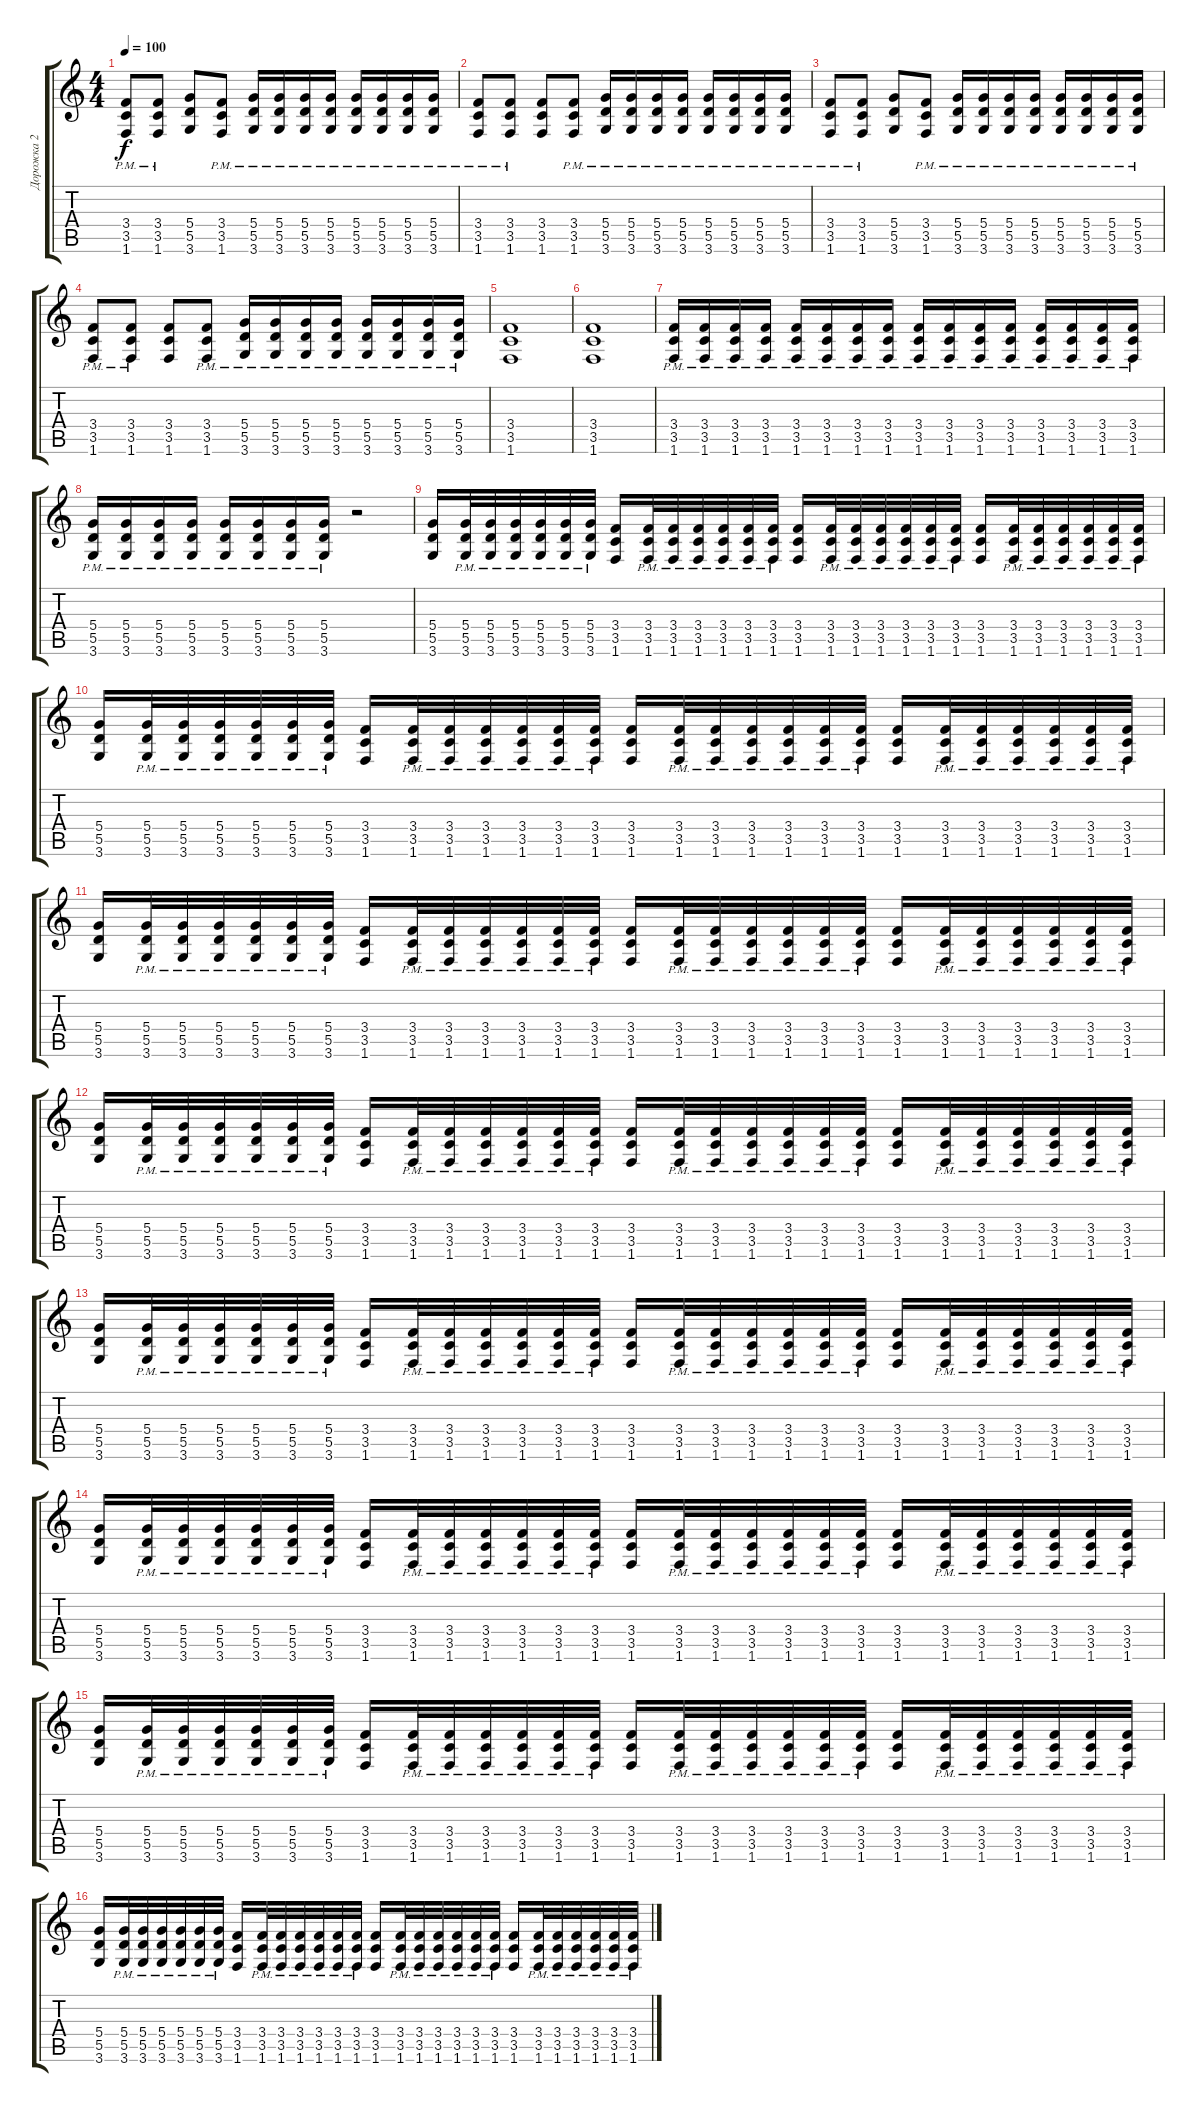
\track ("Дорожка 2" "Дорожка 2") {instrument overdrivenguitar}
\staff {score tabs}
\tuning (E4 B3 G3 D3 A2 E2) {hide}
\ts (4 4)
\tempo 100
\clef g2
\ks c
(3.4{pm} 3.5{pm} 1.6{pm}).8{dy f} (3.4{pm} 3.5{pm} 1.6{pm}).8 (5.4 5.5 3.6).8 (3.4 3.5 1.6{pm}).8 (5.4{pm} 5.5{pm} 3.6{pm}).16 (5.4{pm} 5.5{pm} 3.6{pm}).16 (5.4{pm} 5.5{pm} 3.6{pm}).16 (5.4{pm} 5.5{pm} 3.6{pm}).16 (5.4{pm} 5.5{pm} 3.6{pm}).16 (5.4{pm} 5.5{pm} 3.6{pm}).16 (5.4{pm} 5.5{pm} 3.6{pm}).16 (5.4{pm} 5.5{pm} 3.6{pm}).16 |
(3.4{pm} 3.5{pm} 1.6{pm}).8 (3.4{pm} 3.5{pm} 1.6{pm}).8 (3.4 3.5 1.6).8 (3.4 3.5 1.6{pm}).8 (5.4{pm} 5.5{pm} 3.6{pm}).16 (5.4{pm} 5.5{pm} 3.6{pm}).16 (5.4{pm} 5.5{pm} 3.6{pm}).16 (5.4{pm} 5.5{pm} 3.6{pm}).16 (5.4{pm} 5.5{pm} 3.6{pm}).16 (5.4{pm} 5.5{pm} 3.6{pm}).16 (5.4{pm} 5.5{pm} 3.6{pm}).16 (5.4{pm} 5.5{pm} 3.6{pm}).16 |
(3.4{pm} 3.5{pm} 1.6{pm}).8 (3.4{pm} 3.5{pm} 1.6{pm}).8 (5.4 5.5 3.6).8 (3.4 3.5 1.6{pm}).8 (5.4{pm} 5.5{pm} 3.6{pm}).16 (5.4{pm} 5.5{pm} 3.6{pm}).16 (5.4{pm} 5.5{pm} 3.6{pm}).16 (5.4{pm} 5.5{pm} 3.6{pm}).16 (5.4{pm} 5.5{pm} 3.6{pm}).16 (5.4{pm} 5.5{pm} 3.6{pm}).16 (5.4{pm} 5.5{pm} 3.6{pm}).16 (5.4{pm} 5.5{pm} 3.6{pm}).16 |
(3.4{pm} 3.5{pm} 1.6{pm}).8 (3.4{pm} 3.5{pm} 1.6{pm}).8 (3.4 3.5 1.6).8 (3.4 3.5 1.6{pm}).8 (5.4{pm} 5.5{pm} 3.6{pm}).16 (5.4{pm} 5.5{pm} 3.6{pm}).16 (5.4{pm} 5.5{pm} 3.6{pm}).16 (5.4{pm} 5.5{pm} 3.6{pm}).16 (5.4{pm} 5.5{pm} 3.6{pm}).16 (5.4{pm} 5.5{pm} 3.6{pm}).16 (5.4{pm} 5.5{pm} 3.6{pm}).16 (5.4{pm} 5.5{pm} 3.6{pm}).16 |
(3.4 3.5 1.6).1 |
(3.4 3.5 1.6).1 |
(3.4{pm} 3.5{pm} 1.6{pm}).16 (3.4{pm} 3.5{pm} 1.6{pm}).16 (3.4{pm} 3.5{pm} 1.6{pm}).16 (3.4{pm} 3.5{pm} 1.6{pm}).16 (3.4{pm} 3.5{pm} 1.6{pm}).16 (3.4{pm} 3.5{pm} 1.6{pm}).16 (3.4{pm} 3.5{pm} 1.6{pm}).16 (3.4{pm} 3.5{pm} 1.6{pm}).16 (3.4{pm} 3.5{pm} 1.6{pm}).16 (3.4{pm} 3.5{pm} 1.6{pm}).16 (3.4{pm} 3.5{pm} 1.6{pm}).16 (3.4{pm} 3.5{pm} 1.6{pm}).16 (3.4{pm} 3.5{pm} 1.6{pm}).16 (3.4{pm} 3.5{pm} 1.6{pm}).16 (3.4{pm} 3.5{pm} 1.6{pm}).16 (3.4{pm} 3.5{pm} 1.6{pm}).16 |
(5.4{pm} 5.5{pm} 3.6{pm}).16 (5.4{pm} 5.5{pm} 3.6{pm}).16 (5.4{pm} 5.5{pm} 3.6{pm}).16 (5.4{pm} 5.5{pm} 3.6{pm}).16 (5.4{pm} 5.5{pm} 3.6{pm}).16 (5.4{pm} 5.5{pm} 3.6{pm}).16 (5.4{pm} 5.5{pm} 3.6{pm}).16 (5.4{pm} 5.5{pm} 3.6{pm}).16 r.2 |
(5.4 5.5 3.6).16 (5.4 5.5 3.6{pm}).32 (5.4 5.5 3.6{pm}).32 (5.4 5.5 3.6{pm}).32 (5.4 5.5 3.6{pm}).32 (5.4 5.5 3.6{pm}).32 (5.4 5.5 3.6{pm}).32 (3.4 3.5 1.6).16 (3.4 3.5 1.6{pm}).32 (3.4 3.5 1.6{pm}).32 (3.4 3.5 1.6{pm}).32 (3.4 3.5 1.6{pm}).32 (3.4 3.5 1.6{pm}).32 (3.4 3.5 1.6{pm}).32 (3.4 3.5 1.6).16 (3.4 3.5 1.6{pm}).32 (3.4 3.5 1.6{pm}).32 (3.4 3.5 1.6{pm}).32 (3.4 3.5 1.6{pm}).32 (3.4 3.5 1.6{pm}).32 (3.4 3.5 1.6{pm}).32 (3.4 3.5 1.6).16 (3.4 3.5 1.6{pm}).32 (3.4 3.5 1.6{pm}).32 (3.4 3.5 1.6{pm}).32 (3.4 3.5 1.6{pm}).32 (3.4 3.5 1.6{pm}).32 (3.4 3.5 1.6{pm}).32 |
(5.4 5.5 3.6).16 (5.4 5.5 3.6{pm}).32 (5.4 5.5 3.6{pm}).32 (5.4 5.5 3.6{pm}).32 (5.4 5.5 3.6{pm}).32 (5.4 5.5 3.6{pm}).32 (5.4 5.5 3.6{pm}).32 (3.4 3.5 1.6).16 (3.4 3.5 1.6{pm}).32 (3.4 3.5 1.6{pm}).32 (3.4 3.5 1.6{pm}).32 (3.4 3.5 1.6{pm}).32 (3.4 3.5 1.6{pm}).32 (3.4 3.5 1.6{pm}).32 (3.4 3.5 1.6).16 (3.4 3.5 1.6{pm}).32 (3.4 3.5 1.6{pm}).32 (3.4 3.5 1.6{pm}).32 (3.4 3.5 1.6{pm}).32 (3.4 3.5 1.6{pm}).32 (3.4 3.5 1.6{pm}).32 (3.4 3.5 1.6).16 (3.4 3.5 1.6{pm}).32 (3.4 3.5 1.6{pm}).32 (3.4 3.5 1.6{pm}).32 (3.4 3.5 1.6{pm}).32 (3.4 3.5 1.6{pm}).32 (3.4 3.5 1.6{pm}).32 |
(5.4 5.5 3.6).16 (5.4 5.5 3.6{pm}).32 (5.4 5.5 3.6{pm}).32 (5.4 5.5 3.6{pm}).32 (5.4 5.5 3.6{pm}).32 (5.4 5.5 3.6{pm}).32 (5.4 5.5 3.6{pm}).32 (3.4 3.5 1.6).16 (3.4 3.5 1.6{pm}).32 (3.4 3.5 1.6{pm}).32 (3.4 3.5 1.6{pm}).32 (3.4 3.5 1.6{pm}).32 (3.4 3.5 1.6{pm}).32 (3.4 3.5 1.6{pm}).32 (3.4 3.5 1.6).16 (3.4 3.5 1.6{pm}).32 (3.4 3.5 1.6{pm}).32 (3.4 3.5 1.6{pm}).32 (3.4 3.5 1.6{pm}).32 (3.4 3.5 1.6{pm}).32 (3.4 3.5 1.6{pm}).32 (3.4 3.5 1.6).16 (3.4 3.5 1.6{pm}).32 (3.4 3.5 1.6{pm}).32 (3.4 3.5 1.6{pm}).32 (3.4 3.5 1.6{pm}).32 (3.4 3.5 1.6{pm}).32 (3.4 3.5 1.6{pm}).32 |
(5.4 5.5 3.6).16 (5.4 5.5 3.6{pm}).32 (5.4 5.5 3.6{pm}).32 (5.4 5.5 3.6{pm}).32 (5.4 5.5 3.6{pm}).32 (5.4 5.5 3.6{pm}).32 (5.4 5.5 3.6{pm}).32 (3.4 3.5 1.6).16 (3.4 3.5 1.6{pm}).32 (3.4 3.5 1.6{pm}).32 (3.4 3.5 1.6{pm}).32 (3.4 3.5 1.6{pm}).32 (3.4 3.5 1.6{pm}).32 (3.4 3.5 1.6{pm}).32 (3.4 3.5 1.6).16 (3.4 3.5 1.6{pm}).32 (3.4 3.5 1.6{pm}).32 (3.4 3.5 1.6{pm}).32 (3.4 3.5 1.6{pm}).32 (3.4 3.5 1.6{pm}).32 (3.4 3.5 1.6{pm}).32 (3.4 3.5 1.6).16 (3.4 3.5 1.6{pm}).32 (3.4 3.5 1.6{pm}).32 (3.4 3.5 1.6{pm}).32 (3.4 3.5 1.6{pm}).32 (3.4 3.5 1.6{pm}).32 (3.4 3.5 1.6{pm}).32 |
(5.4 5.5 3.6).16 (5.4 5.5 3.6{pm}).32 (5.4 5.5 3.6{pm}).32 (5.4 5.5 3.6{pm}).32 (5.4 5.5 3.6{pm}).32 (5.4 5.5 3.6{pm}).32 (5.4 5.5 3.6{pm}).32 (3.4 3.5 1.6).16 (3.4 3.5 1.6{pm}).32 (3.4 3.5 1.6{pm}).32 (3.4 3.5 1.6{pm}).32 (3.4 3.5 1.6{pm}).32 (3.4 3.5 1.6{pm}).32 (3.4 3.5 1.6{pm}).32 (3.4 3.5 1.6).16 (3.4 3.5 1.6{pm}).32 (3.4 3.5 1.6{pm}).32 (3.4 3.5 1.6{pm}).32 (3.4 3.5 1.6{pm}).32 (3.4 3.5 1.6{pm}).32 (3.4 3.5 1.6{pm}).32 (3.4 3.5 1.6).16 (3.4 3.5 1.6{pm}).32 (3.4 3.5 1.6{pm}).32 (3.4 3.5 1.6{pm}).32 (3.4 3.5 1.6{pm}).32 (3.4 3.5 1.6{pm}).32 (3.4 3.5 1.6{pm}).32 |
(5.4 5.5 3.6).16 (5.4 5.5 3.6{pm}).32 (5.4 5.5 3.6{pm}).32 (5.4 5.5 3.6{pm}).32 (5.4 5.5 3.6{pm}).32 (5.4 5.5 3.6{pm}).32 (5.4 5.5 3.6{pm}).32 (3.4 3.5 1.6).16 (3.4 3.5 1.6{pm}).32 (3.4 3.5 1.6{pm}).32 (3.4 3.5 1.6{pm}).32 (3.4 3.5 1.6{pm}).32 (3.4 3.5 1.6{pm}).32 (3.4 3.5 1.6{pm}).32 (3.4 3.5 1.6).16 (3.4 3.5 1.6{pm}).32 (3.4 3.5 1.6{pm}).32 (3.4 3.5 1.6{pm}).32 (3.4 3.5 1.6{pm}).32 (3.4 3.5 1.6{pm}).32 (3.4 3.5 1.6{pm}).32 (3.4 3.5 1.6).16 (3.4 3.5 1.6{pm}).32 (3.4 3.5 1.6{pm}).32 (3.4 3.5 1.6{pm}).32 (3.4 3.5 1.6{pm}).32 (3.4 3.5 1.6{pm}).32 (3.4 3.5 1.6{pm}).32 |
(5.4 5.5 3.6).16 (5.4 5.5 3.6{pm}).32 (5.4 5.5 3.6{pm}).32 (5.4 5.5 3.6{pm}).32 (5.4 5.5 3.6{pm}).32 (5.4 5.5 3.6{pm}).32 (5.4 5.5 3.6{pm}).32 (3.4 3.5 1.6).16 (3.4 3.5 1.6{pm}).32 (3.4 3.5 1.6{pm}).32 (3.4 3.5 1.6{pm}).32 (3.4 3.5 1.6{pm}).32 (3.4 3.5 1.6{pm}).32 (3.4 3.5 1.6{pm}).32 (3.4 3.5 1.6).16 (3.4 3.5 1.6{pm}).32 (3.4 3.5 1.6{pm}).32 (3.4 3.5 1.6{pm}).32 (3.4 3.5 1.6{pm}).32 (3.4 3.5 1.6{pm}).32 (3.4 3.5 1.6{pm}).32 (3.4 3.5 1.6).16 (3.4 3.5 1.6{pm}).32 (3.4 3.5 1.6{pm}).32 (3.4 3.5 1.6{pm}).32 (3.4 3.5 1.6{pm}).32 (3.4 3.5 1.6{pm}).32 (3.4 3.5 1.6{pm}).32 |
(5.4 5.5 3.6).16 (5.4 5.5 3.6{pm}).32 (5.4 5.5 3.6{pm}).32 (5.4 5.5 3.6{pm}).32 (5.4 5.5 3.6{pm}).32 (5.4 5.5 3.6{pm}).32 (5.4 5.5 3.6{pm}).32 (3.4 3.5 1.6).16 (3.4 3.5 1.6{pm}).32 (3.4 3.5 1.6{pm}).32 (3.4 3.5 1.6{pm}).32 (3.4 3.5 1.6{pm}).32 (3.4 3.5 1.6{pm}).32 (3.4 3.5 1.6{pm}).32 (3.4 3.5 1.6).16 (3.4 3.5 1.6{pm}).32 (3.4 3.5 1.6{pm}).32 (3.4 3.5 1.6{pm}).32 (3.4 3.5 1.6{pm}).32 (3.4 3.5 1.6{pm}).32 (3.4 3.5 1.6{pm}).32 (3.4 3.5 1.6).16 (3.4 3.5 1.6{pm}).32 (3.4 3.5 1.6{pm}).32 (3.4 3.5 1.6{pm}).32 (3.4 3.5 1.6{pm}).32 (3.4 3.5 1.6{pm}).32 (3.4 3.5 1.6{pm}).32
